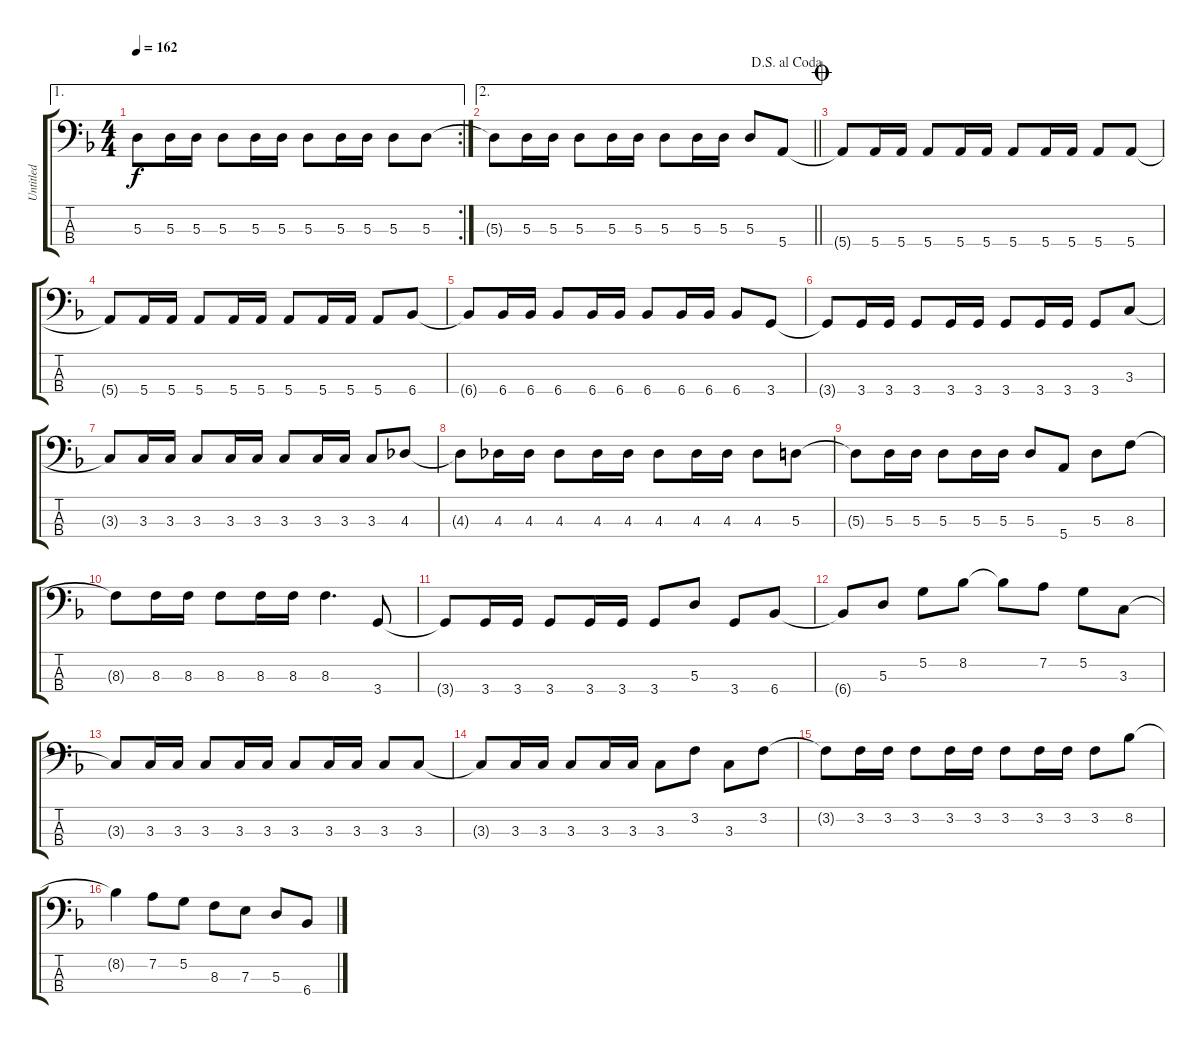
\track ("Untitled" "Untitled") {instrument electricbassfinger}
\staff {score tabs}
\tuning (G2 D2 A1 E1) {hide}
\ae 1
\rc 2
\ts (4 4)
\tempo 162
\clef f4
\ks f
5.3.8{dy f} 5.3.16 5.3.16 5.3.8 5.3.16 5.3.16 5.3.8 5.3.16 5.3.16 5.3.8 5.3.8 |
\ae 2
\jump dalsegnoalcoda
\barLineRight lightlight
5.3{t}.8 5.3.16 5.3.16 5.3.8 5.3.16 5.3.16 5.3.8 5.3.16 5.3.16 5.3.8 5.4.8 |
\jump coda
5.4{t}.8 5.4.16 5.4.16 5.4.8 5.4.16 5.4.16 5.4.8 5.4.16 5.4.16 5.4.8 5.4.8 |
5.4{t}.8 5.4.16 5.4.16 5.4.8 5.4.16 5.4.16 5.4.8 5.4.16 5.4.16 5.4.8 6.4.8 |
6.4{t}.8 6.4.16 6.4.16 6.4.8 6.4.16 6.4.16 6.4.8 6.4.16 6.4.16 6.4.8 3.4.8 |
3.4{t}.8 3.4.16 3.4.16 3.4.8 3.4.16 3.4.16 3.4.8 3.4.16 3.4.16 3.4.8 3.3.8 |
3.3{t}.8 3.3.16 3.3.16 3.3.8 3.3.16 3.3.16 3.3.8 3.3.16 3.3.16 3.3.8 4.3.8 |
4.3{t}.8 4.3.16 4.3.16 4.3.8 4.3.16 4.3.16 4.3.8 4.3.16 4.3.16 4.3.8 5.3.8 |
5.3{t}.8 5.3.16 5.3.16 5.3.8 5.3.16 5.3.16 5.3.8 5.4.8 5.3.8 8.3.8 |
8.3{t}.8 8.3.16 8.3.16 8.3.8 8.3.16 8.3.16 8.3.4{d} 3.4.8 |
3.4{t}.8 3.4.16 3.4.16 3.4.8 3.4.16 3.4.16 3.4.8 5.3.8 3.4.8 6.4.8 |
6.4{t}.8 5.3.8 5.2.8 8.2.8 8.2{t}.8 7.2.8 5.2.8 3.3.8 |
3.3{t}.8 3.3.16 3.3.16 3.3.8 3.3.16 3.3.16 3.3.8 3.3.16 3.3.16 3.3.8 3.3.8 |
3.3{t}.8 3.3.16 3.3.16 3.3.8 3.3.16 3.3.16 3.3.8 3.2.8 3.3.8 3.2.8 |
3.2{t}.8 3.2.16 3.2.16 3.2.8 3.2.16 3.2.16 3.2.8 3.2.16 3.2.16 3.2.8 8.2.8 |
8.2{t}.4 7.2.8 5.2.8 8.3.8 7.3.8 5.3.8 6.4.8
